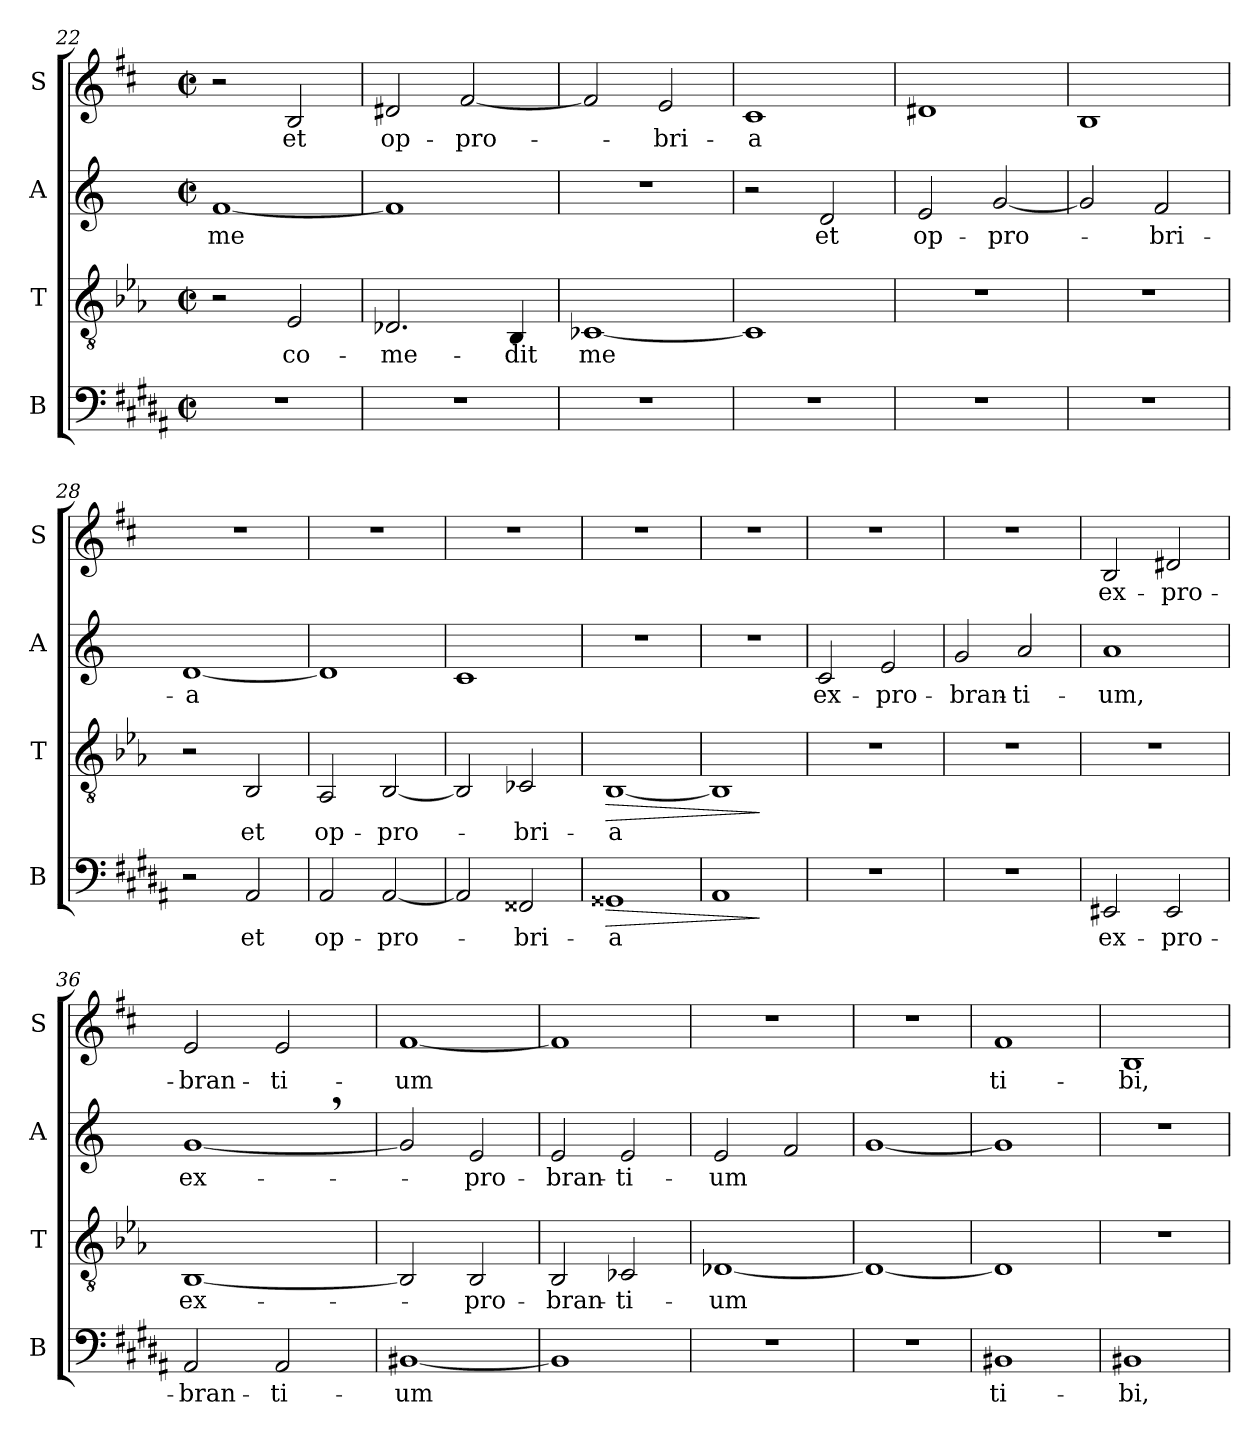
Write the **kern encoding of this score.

**kern	**text	**dynam	**kern	**text	**dynam	**kern	**text	**kern	**text
*part4	*part4	*part4	*part3	*part3	*part3	*part2	*part2	*part1	*part1
*staff4	*staff4	*staff4	*staff3	*staff3	*staff3	*staff2	*staff2	*staff1	*staff1
*I"B	*	*	*I"T	*	*	*I"A	*	*I"S	*
*I'B	*	*	*I'T	*	*	*I'A	*	*I'S	*
*clefF4	*	*	*clefGv2	*	*	*clefG2	*	*clefG2	*
*ITrd-1c-1	*	*	*ITrd2c3	*	*	*	*	*ITrd1c2	*
*k[]	*	*	*k[]	*	*	*k[]	*	*k[]	*
*C:	*	*	*C:	*	*	*C:	*	*C:	*
*M2/2	*	*	*M2/2	*	*	*M2/2	*	*M2/2	*
*met(c|)	*	*	*met(c|)	*	*	*met(c|)	*	*met(c|)	*
=22	=22	=22	=22	=22	=22	=22	=22	=22	=22
!	!	!	!	!	!	!	!LO:LY:b	!	!
1r	.	.	2r	.	.	[<1f	me	2r	.
!	!	!	!	!LO:LY:b	!	!	!	!	!LO:LY:b
.	.	.	2C/	co-	.	.	.	2A/	et
=23	=23	=23	=23	=23	=23	=23	=23	=23	=23
!	!	!	!	!LO:LY:b	!	!	!	!	!LO:LY:b
1r	.	.	2.BB-X/	-me-	.	1f]	.	2c#X/	op-
!	!	!	!	!	!	!	!	!	!LO:LY:b
.	.	.	.	.	.	.	.	[>2e/	-pro-
!	!	!	!	!LO:LY:b	!	!	!	!	!
.	.	.	4GG/	-dit	.	.	.	.	.
=24	=24	=24	=24	=24	=24	=24	=24	=24	=24
!	!	!	!	!LO:LY:b	!	!	!	!	!
1r	.	.	[<1AA-X	me	.	1r	.	2e/]	.
!	!	!	!	!	!	!	!	!	!LO:LY:b
.	.	.	.	.	.	.	.	2d/	-bri-
=25	=25	=25	=25	=25	=25	=25	=25	=25	=25
!	!	!	!	!	!	!	!	!	!LO:LY:b
1r	.	.	1AA-]	.	.	2r	.	1B	-a
!	!	!	!	!	!	!	!LO:LY:b	!	!
.	.	.	.	.	.	2d/	et	.	.
=26	=26	=26	=26	=26	=26	=26	=26	=26	=26
!	!	!	!	!	!	!	!LO:LY:b	!	!
1r	.	.	1r	.	.	2e/	op-	1c#X	.
!	!	!	!	!	!	!	!LO:LY:b	!	!
.	.	.	.	.	.	[<2g/	-pro-	.	.
=27	=27	=27	=27	=27	=27	=27	=27	=27	=27
1r	.	.	1r	.	.	2g/]	.	1A	.
!	!	!	!	!	!	!	!LO:LY:b	!	!
.	.	.	.	.	.	2f/	-bri-	.	.
=28	=28	=28	=28	=28	=28	=28	=28	=28	=28
!	!	!	!	!	!	!	!LO:LY:b	!	!
2r	.	.	2r	.	.	[<1d	-a	1r	.
!	!LO:LY:b	!	!	!LO:LY:b	!	!	!	!	!
2BB/	et	.	2GG/	et	.	.	.	.	.
=29	=29	=29	=29	=29	=29	=29	=29	=29	=29
!	!LO:LY:b	!	!	!LO:LY:b	!	!	!	!	!
2BB/	op-	.	2FF/	op-	.	1d]	.	1r	.
!	!LO:LY:b	!	!	!LO:LY:b	!	!	!	!	!
[<2BB/	-pro-	.	[<2GG/	-pro-	.	.	.	.	.
=30	=30	=30	=30	=30	=30	=30	=30	=30	=30
2BB/]	.	.	2GG/]	.	.	1c	.	1r	.
!	!LO:LY:b	!	!	!LO:LY:b	!	!	!	!	!
2GG#X/	-bri-	.	2AA-X/	-bri-	.	.	.	.	.
!!LO:PB:g=z
=31	=31	=31	=31	=31	=31	=31	=31	=31	=31
!	!LO:LY:b	!LO:HP:b	!	!LO:LY:b	!LO:HP:b	!	!	!	!
1AA#X	-a	>	[<1GG	-a	>	1r	.	1r	.
=32	=32	=32	=32	=32	=32	=32	=32	=32	=32
1BB	.	.	1GG]	.	.	1r	.	1r	.
.	.	]	.	.	]	.	.	.	.
=33	=33	=33	=33	=33	=33	=33	=33	=33	=33
!	!	!	!	!	!	!	!LO:LY:b	!	!
1r	.	.	1r	.	.	2c/	ex-	1r	.
!	!	!	!	!	!	!	!LO:LY:b	!	!
.	.	.	.	.	.	2e/	-pro-	.	.
=34	=34	=34	=34	=34	=34	=34	=34	=34	=34
!	!	!	!	!	!	!	!LO:LY:b	!	!
1r	.	.	1r	.	.	2g/	-bran-	1r	.
!	!	!	!	!	!	!	!LO:LY:b	!	!
.	.	.	.	.	.	2a/	-ti-	.	.
=35	=35	=35	=35	=35	=35	=35	=35	=35	=35
!	!LO:LY:b	!	!	!	!	!	!LO:LY:b	!	!LO:LY:b
2FF#X/	ex-	.	1r	.	.	1a	-um,	2A/	ex-
!	!LO:LY:b	!	!	!	!	!	!	!	!LO:LY:b
2FF#/	-pro-	.	.	.	.	.	.	2c#X/	-pro-
=36	=36	=36	=36	=36	=36	=36	=36	=36	=36
!	!LO:LY:b	!	!	!LO:LY:b	!	!	!LO:LY:b	!	!LO:LY:b
*	*	*	*^	*	*	*	*	*	*
2BB/	-bran-	.	[<1GG	8..ryy	ex-	.	[<1g,<	ex-	2d/	-bran-
.	.	.	.	2ryy	.	.	.	.	.	.
!	!LO:LY:b	!	!	!	!	!	!	!	!	!LO:LY:b
2BB/	-ti-	.	.	.	.	.	.	.	2d/	-ti-
.	.	.	.	4ryy	.	.	.	.	.	.
.	.	.	.	32ryy	.	.	.	.	.	.
=37	=37	=37	=37	=37	=37	=37	=37	=37	=37	=37
!	!LO:LY:b	!	!	!	!	!	!	!	!	!LO:LY:b
*	*	*	*v	*v	*	*	*	*	*	*
[<1C#X	-um	.	2GG/]	.	.	2g/]	.	[>1e	-um
!	!	!	!	!LO:LY:b	!	!	!LO:LY:b	!	!
.	.	.	2GG/	-pro-	.	2e/	-pro-	.	.
=38	=38	=38	=38	=38	=38	=38	=38	=38	=38
!	!	!	!	!LO:LY:b	!	!	!LO:LY:b	!	!
1C#]	.	.	2GG/	-bran-	.	2e/	-bran-	1e]	.
!	!	!	!	!LO:LY:b	!	!	!LO:LY:b	!	!
.	.	.	2AA-X/	-ti-	.	2e/	-ti-	.	.
=39	=39	=39	=39	=39	=39	=39	=39	=39	=39
!	!	!	!	!LO:LY:b	!	!	!LO:LY:b	!	!
1r	.	.	[>1BB-X	-um	.	2e/	-um	1r	.
.	.	.	.	.	.	2f/	.	.	.
=40	=40	=40	=40	=40	=40	=40	=40	=40	=40
1r	.	.	1BB-_	.	.	[<1g	.	1r	.
=41	=41	=41	=41	=41	=41	=41	=41	=41	=41
!	!LO:LY:b	!	!	!	!	!	!	!	!LO:LY:b
1C#X	ti-	.	1BB-]	.	.	1g]	.	1e	ti-
=42	=42	=42	=42	=42	=42	=42	=42	=42	=42
!	!LO:LY:b	!	!	!	!	!	!	!	!LO:LY:b
1C#X	-bi,	.	1r	.	.	1r	.	1A	-bi,
=	=	=	=	=	=	=	=	=	=
*-	*-	*-	*-	*-	*-	*-	*-	*-	*-
